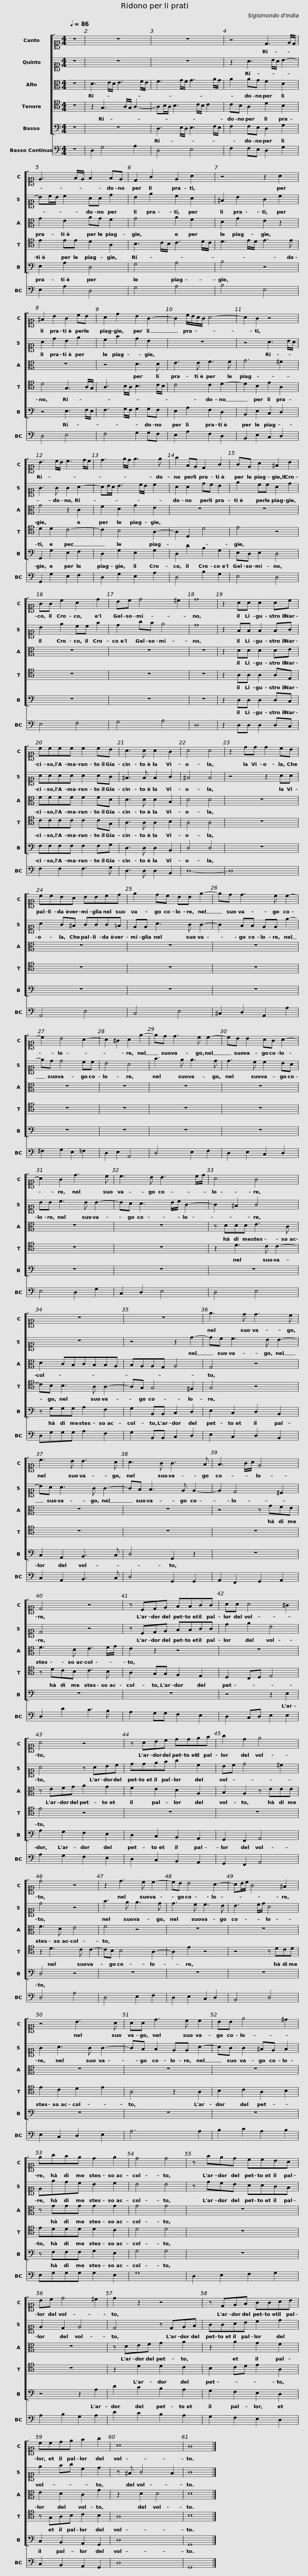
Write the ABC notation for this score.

X:1
%%score [ 1 2 3 4 5 ] 6
L:1/8
Q:1/4=86
M:4/4
I:linebreak $
K:C
V:1 alto1
V:2 alto1
V:3 alto
V:4 tenor
V:5 bass
V:6 bass
V:1
 z8 | z8 | z8 | z4 D3 E/D/ | E3 F/E/ F2 FE | %5
 D2 G2 E2 A2 |$ z4 z2 A2 | ^F2 B2 G2 cB | A2 d2 B2 G2- | G2 c/B/A/G/ A4- | %10
 A2 G2 z4 | B3 c/B/ c3 d/c/ | d3 e/d/ e3 e |$ f2 FE D2 G2 | GE A2 ^F2 B2 | %15
 GG c2 A2 d2 | Bc d4 ^c2 | d8 | z2 AA A2 Ac | cccc c2 cB |$ %20
 A3 A A2 G2 | A4 A4 | z2 dd d2 cB | ccBA BBcd | e2 dc BB e2- | %25
 ed d3 c c2- | c2 B4 A2- |$ A2 ^G2 A2 e2- | ed d3 c c2- | cB B2 AG A2- | %30
 A2 G2 d3 c | c3 B B3 c/d/ | A4 G4 |$ z8 | z8 | %35
 e3 d d3 c | c3 B B3 A | A3 G G3 F | F3 G/A/ E4 |$ D4 z4 | %40
 z CDE FFGG | AA A4 ^G2 | A4 z4 | z ABc ddef | g2 d2 e4 |$ %45
 d4 z4 | z2 d3 c c2- | cB B4 A2- | AB/c/ G4 ^F2 | z4 B3 A | %50
 AA d3 c c2 | BB e4 ^d2 |$ egfe d2 e2 | d4 d4 | z fed ccBA | %55
 Bc d4 ^c2 | d2 z2 z4 | z DEF GGAB |$ ccde f2 g2 | A8 | %60
 G8 |] %61
V:2
 z8 | z8 | z8 | z2 A3 B/A/ B2- | Bc/B/ c2 AA d2 | %5
 B2 e2 c2 A2 |$ ^F2 B2 G2 c2 | A2 d2 B2 e2 | c2 f2 d2 B2 | z8 | %10
 z4 A3 B/A/ | G3 G G2 A2- | AB/A/ B3 c/B/ c2 |$ A2 A2 dc B2 | e2 cc A2 d2 | %15
 B2 e2 cc f2 | d2 gf e4 | d8 | z2 FF F2 FG | AAAA A2 AG |$ %20
 ^F3 F F2 G2 | ^F4 F4 | z4 z2 AA | A2 G^F GGG=F | EE A3 G G2- | %25
 G2 FF EE e2- | ed d4 cc |$ B4 A4 | f3 e e3 d | d3 c c2 BA | %30
 BB c3 B B2- | BA A3 B/c/ G2- | G2 ^F2 G4 |$ z8 | z4 z2 d2- | %35
 dc c3 B B2- | BA A3 G G2- | GF F3 E E2- | E2 D4 ^C2 |$ D4 z4 | %40
 z CDE FFGG | d2 e2 B4 | A4 z ABc | ddef g2 c2 | Bc d4 ^c2 |$ %45
 d4 z4 | f3 e e3 d | d3 c c3 B | B3 c/d/ A4 | G2 A3 G G2- | %50
 GF F2 EE A2- | AG G2 ^FE F2 |$ Eedc B2 c2 | B4 B4 | z dcB AAGF | %55
 E2 D2 E4 | D4 z DEF | GGAB c2 d2 |$ e2 fg c2 d2 | z ^F G4 F2 | %60
 G8 |] %61
V:3
 z8 | D3 E/D/ E3 F/E/ | F3 G/F/ G3 A/G/ | A2 AG F2 D2 | G2 E2 AG F2 | %5
 G4 A2 F2 |$ D2 G2 E2 z2 | z8 | z4 D3 D | E3 E F3 F | %10
 G6 ^F2 | G4 z2 C2 | F2 D2 G2 E2 |$ z8 | z8 | %15
 z8 | z8 | z8 | z2 DD D2 DE | FFFF F2 FD |$ %20
 D3 D D2 B,2 | D4 D4 | z8 | z8 | z8 | %25
 z8 | z8 |$ z8 | z8 | z8 | %30
 z8 | z8 | z DDD E3 C |$ D2 CB,CB,B,A, | B,A,A,G, A,4 | %35
 G,4 z4 | z8 | z8 | z4 z GFE |$ F3 D E3 F/G/ | %40
 E2 z2 z4 | z8 | z EFG A2 G2 | F2 E2 D2 A,2 | B,2 A,2 z EEE |$ %45
 F3 D E4 | F4 z4 | z8 | z8 | z8 | %50
 z8 | z8 |$ z GGG G2 G2 | G4 G4 | z8 | %55
 z8 | z DEF G2 A2 | z2 A2 G2 F2 |$ E2 D2 C2 G2 | z2 D2 D4 | %60
 D8 |] %61
V:4
 z8 | z2 G,3 A,/G,/ A,2- | A,B,/A,/ B,3 C/B,/ C2 | CB, A,2 D2 B,2 | E2 EE D2 A,2 | %5
 B,3 C/B,/ C3 D/C/ |$ D3 E/D/ E3 E | D4 G,3 A,/G,/ | A,3 B,/A,/ B,3 C/B,/ | C4 C2 D2- | %10
 D2 B,2 E2 A,2 | D2 D2 C4- | C2 B,4 A,2- |$ A,2 D,2 D4 | E4 z4 | %15
 z8 | z8 | z8 | z2 A,A, A,2 A,E, | CCCC C2 CG, |$ %20
 A,3 A, A,2 B,2 | A,4 A,4 | z8 | z8 | z8 | %25
 z8 | z8 |$ z8 | z8 | z8 | %30
 z8 | z8 | z2 D3 C C2- |$ CB, B,3 A, A,2- | A,G, G,4 ^F,2 | %35
 G,4 z4 | z8 | z8 | z8 |$ z DCB, C3 B, | %40
 A,2 G,G, F,2 E,2 | D,2 C,D, E,4 | E4 z4 | z8 | z8 |$ %45
 z2 D3 C C2- | CB, B,4 A,2- | A,2 E2 z4 | z4 z DCD | E2 C2 D2 E2 | %50
 A,4 z2 A,2 | B,2 C2 A,2 B,2 |$ EDDD D2 C2 | D4 D4 | z8 | %55
 z8 | z2 D2 D2 C2 | B,2 CD E2 A,2 |$ z G,A,B, C2 B,2 | A,8 | %60
 B,8 |] %61
V:5
 z8 | z8 | D,3 E,/D,/ E,3 F,/E,/ | F,2 F,E, D,2 G,2 | E,2 A,2 D,4 | %5
 G,4 A,4 |$ B,4 z4 | z4 E,3 F,/E,/ | F,3 G,/F,/ G,2 G,F, | E,2 A,2 F,2 D,2 | %10
 B,,2 E,2 C,2 D,2 | G,,2 G,2 E,2 F,2 | D,2 G,2 E,2 G,2 |$ D,2 D2 B,2 G,2 | E,D, E,2 D,4 | %15
 z8 | z8 | z8 | z2 D,D, D,2 D,C, | F,F,F,F, F,2 F,G, |$ %20
 D,3 D, D,2 B,,2 | D,4 D,4 | z8 | z8 | z8 | %25
 z8 | z8 |$ z8 | z8 | z8 | %30
 z8 | z8 | z8 |$ z G,G,G, A,2 F,2 | G,2 B,,B,, C,2 D,2 | %35
 E,2 C,2 D,2 B,,2 | C,2 A,,2 B,,3 C, | D,4 G,,2 z2 | z8 |$ z8 | %40
 z8 | z4 z2 E,2 | A,2 G,2 F,2 E,2 | D,2 C,2 B,,2 A,,2 | G,,2 F,,2 A,,4 |$ %45
 D,4 z4 | z8 | z8 | z8 | z8 | %50
 z8 | z8 |$ z F,F,F, G,2 E,2 | G,4 G,4 | z8 | %55
 z4 z2 A,2 | D2 C2 B,2 A,2 | G,2 F,2 E,2 D,2 |$ C,2 B,,2 A,,2 G,,2 | D,8 | %60
 G,,8 |] %61
V:6
 z8 | D,2 G,4 A,2 | D,4 E,4 | F,2 F,E, D,2 G,2 | E,2 A,2 D,4 | %5
 G,4 A,4 |$ B,4 E,4 | D,4 E,4 | F,4 G,2 G,F, | E,2 A,2 F,2 D,2 | %10
 B,,2 E,2 C,2 D,2 | G,,2 G,2 E,2 F,2 | D,2 G,2 E,2 A,2 |$ D,4 B,2 G,2 | E,4 D,4 | %15
 E,4 F,4 | G,4 A,4 | D,8 | z2 D,D, D,2 D,C, | F,2 F,2 F,3 G, |$ %20
 D,3 D, D,2 B,,2 | D,8- | D,8 | A,,4 E,4 | C,4 E,4 | %25
 ^C,2 D,2 A,,2 A,2 | ^F,2 G,2 E,2 =F,2 |$ D,2 E,2 A,,4 | D,4 E,2 F,2 | D,2 E,2 C,2 D,2 | %30
 E,4 D,2 G,2 | C,2 D,2 E,4 | D,4 E,4 |$ D,G,G,G, A,2 F,2 | G,2 B,,B,, C,2 D,2 | %35
 E,2 C,2 D,2 B,,2 | C,2 A,,2 B,,3 C, | D,4 G,,2 G,,2 | A,,2 F,,2 G,,2 A,,2 |$ D,2 D2 C3 B, | %40
 A,2 G,G, F,2 E,2 | D,2 C,D, E,2 E,2 | A,2 G,2 F,2 E,2 | D,2 C,2 B,,2 A,,2 | G,,2 F,,2 A,,4 |$ %45
 D,4 A,4 | D,4 E,2 F,2 | D,2 E,2 C,2 D,2 | B,,4 D,4 | E,2 C,2 D,2 E,2 | %50
 A,6 A,2 | B,2 C2 A,2 B,2 |$ E,G,G,G, G,2 E,2 | G,8 | D,2 E,2 F,2 G,2 | %55
 A,2 B,2 G,2 A,2 | D2 C2 B,2 A,2 | G,2 F,2 E,2 D,2 |$ C,2 B,,2 A,,2 G,,2 | D,8 | %60
 G,,8 |] %61
